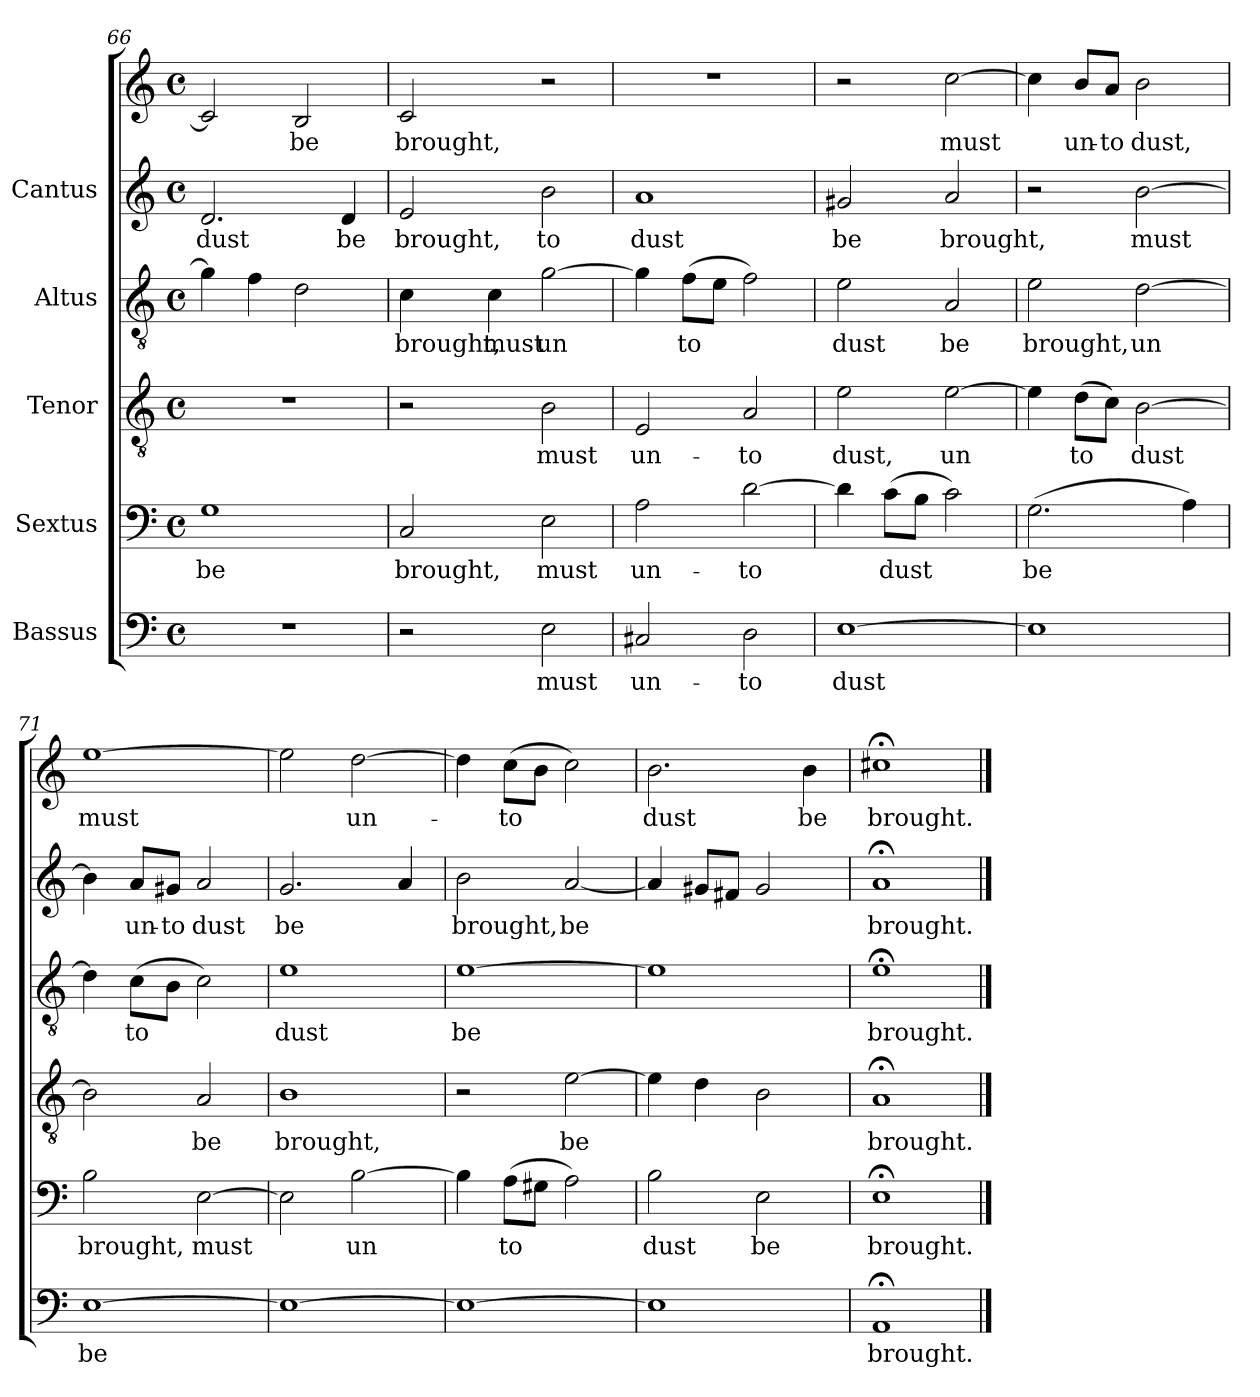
**kern	**text	**kern	**text	**kern	**text	**kern	**text	**kern	**text	**kern	**text
*part5	*part5	*part4	*part4	*part3	*part3	*part2	*part2	*part1	*part1	*part1	*part1
*staff6	*staff6	*staff5	*staff5	*staff4	*staff4	*staff3	*staff3	*staff2	*staff2	*staff1	*staff1
*I"Bassus	*	*I"Sextus	*	*I"Tenor	*	*I"Altus	*	*I"Cantus	*	*	*
*clefF4	*	*clefF4	*	*clefGv2	*	*clefGv2	*	*clefG2	*	*clefG2	*
*M4/4	*	*M4/4	*	*M4/4	*	*M4/4	*	*M4/4	*	*M4/4	*
*met(c)	*	*met(c)	*	*met(c)	*	*met(c)	*	*met(c)	*	*met(c)	*
=66	=66	=66	=66	=66	=66	=66	=66	=66	=66	=66	=66
!	!	!	!LO:LY:b:cj	!	!	!	!	!	!LO:LY:b:cj	!	!LO:LY:b:cj
1r	.	1G	be	1r	.	4g\]	.	2.d/	dust	2c/]	.
.	.	.	.	.	.	4f\	.	.	.	.	.
!	!	!	!	!	!	!	!	!	!	!	!LO:LY:b:cj
.	.	.	.	.	.	2d\	.	.	.	2B/	be
!	!	!	!	!	!	!	!	!	!LO:LY:b:cj	!	!
.	.	.	.	.	.	.	.	4d/	be	.	.
!!LO:PB:g=z
=67	=67	=67	=67	=67	=67	=67	=67	=67	=67	=67	=67
!	!	!	!LO:LY:b:cj	!	!	!	!LO:LY:b:cj	!	!LO:LY:b:cj	!	!LO:LY:b:cj
2r	.	2C/	brought,	2r	.	4c\	brought,	2e/	brought,	2c/	brought,
!	!	!	!	!	!	!	!LO:LY:b:cj	!	!	!	!
.	.	.	.	.	.	4c\	must	.	.	.	.
!	!LO:LY:b:cj	!	!LO:LY:b:cj	!	!LO:LY:b:cj	!	!LO:LY:b:cj	!	!LO:LY:b:cj	!	!
2E\	must	2E\	must	2B\	must	[>2g\	un-	2b\	to	2r	.
=68	=68	=68	=68	=68	=68	=68	=68	=68	=68	=68	=68
!	!LO:LY:b:cj	!	!LO:LY:b:cj	!	!LO:LY:b:cj	!	!LO:LY:b:cj	!	!LO:LY:b:cj	!	!
2C#X/	un-	2A\	un-	2E/	un-	4g\]	-	1a	dust	1r	.
!	!	!	!	!	!	!	!LO:LY:b:cj	!	!	!	!
.	.	.	.	.	.	(>8f\L	to	.	.	.	.
!	!	!	!	!	!	!	!LO:LY:b:cj	!	!	!	!
.	.	.	.	.	.	8e\J	.	.	.	.	.
!	!LO:LY:b:cj	!	!LO:LY:b:cj	!	!LO:LY:b:cj	!	!LO:LY:b:cj	!	!	!	!
2D\	-to	[>2d\	-to	2A/	-to	2f\)	.	.	.	.	.
=69	=69	=69	=69	=69	=69	=69	=69	=69	=69	=69	=69
!	!LO:LY:b:cj	!	!LO:LY:b:cj	!	!LO:LY:b:cj	!	!LO:LY:b:cj	!	!LO:LY:b:cj	!	!
[>1E	dust	4d\]	.	2e\	dust,	2e\	dust	2g#X/	be	2r	.
!	!	!	!LO:LY:b:cj	!	!	!	!	!	!	!	!
.	.	(>8c\L	dust	.	.	.	.	.	.	.	.
!	!	!	!LO:LY:b:cj	!	!	!	!	!	!	!	!
.	.	8B\J	.	.	.	.	.	.	.	.	.
!	!	!	!LO:LY:b:cj	!	!LO:LY:b:cj	!	!LO:LY:b:cj	!	!LO:LY:b:cj	!	!LO:LY:b:cj
.	.	2c\)	.	[>2e\	un-	2A/	be	2a/	brought,	[>2cc\	must
=70	=70	=70	=70	=70	=70	=70	=70	=70	=70	=70	=70
!	!	!	!LO:LY:b:cj	!	!LO:LY:b:cj	!	!LO:LY:b:cj	!	!	!	!LO:LY:b:cj
1E]	.	(>2.G\	be	4e\]	-	2e\	brought,	2r	.	4cc\]	.
!	!	!	!	!	!LO:LY:b:cj	!	!	!	!	!	!LO:LY:b:cj
.	.	.	.	(>8d\L	to	.	.	.	.	8b/L	un-
!	!	!	!	!	!LO:LY:b:cj	!	!	!	!	!	!LO:LY:b:cj
.	.	.	.	8c\J)	.	.	.	.	.	8a/J	-to
!	!	!	!	!	!LO:LY:b:cj	!	!LO:LY:b:cj	!	!LO:LY:b:cj	!	!LO:LY:b:cj
.	.	.	.	[>2B\	dust	[>2d\	un-	[>2b\	must	2b\	dust,
!	!	!	!LO:LY:b:cj	!	!	!	!	!	!	!	!
.	.	4A\)	.	.	.	.	.	.	.	.	.
=71	=71	=71	=71	=71	=71	=71	=71	=71	=71	=71	=71
!	!LO:LY:b:cj	!	!LO:LY:b:cj	!	!LO:LY:b:cj	!	!LO:LY:b:cj	!	!LO:LY:b:cj	!	!LO:LY:b:cj
[>1E	be	2B\	brought,	2B\]	.	4d\]	-	4b\]	.	[>1ee	must
!	!	!	!	!	!	!	!LO:LY:b:cj	!	!LO:LY:b:cj	!	!
.	.	.	.	.	.	(>8c\L	to	8a/L	un-	.	.
!	!	!	!	!	!	!	!LO:LY:b:cj	!	!LO:LY:b:cj	!	!
.	.	.	.	.	.	8B\J	.	8g#X/J	-to	.	.
!	!	!	!LO:LY:b:cj	!	!LO:LY:b:cj	!	!LO:LY:b:cj	!	!LO:LY:b:cj	!	!
.	.	[>2E\	must	2A/	be	2c\)	.	2a/	dust	.	.
=72	=72	=72	=72	=72	=72	=72	=72	=72	=72	=72	=72
!	!	!	!LO:LY:b:cj	!	!LO:LY:b:cj	!	!LO:LY:b:cj	!	!LO:LY:b:cj	!	!LO:LY:b:cj
1E_>	.	2E\]	.	1B	brought,	1e	dust	2.g/	-be	2ee\]	.
!	!	!	!LO:LY:b:cj	!	!	!	!	!	!	!	!LO:LY:b:cj
.	.	[>2B\	un-	.	.	.	.	.	.	[>2dd\	un-
!	!	!	!	!	!	!	!	!	!LO:LY:b:cj	!	!
.	.	.	.	.	.	.	.	4a/	.	.	.
!!LO:LB:g=z
=73	=73	=73	=73	=73	=73	=73	=73	=73	=73	=73	=73
!	!	!	!LO:LY:b:cj	!	!	!	!LO:LY:b:cj	!	!LO:LY:b:cj	!	!LO:LY:b:cj
1E_>	.	4B\]	-	2r	.	[>1e	be	2b\	brought,	4dd\]	.
!	!	!	!LO:LY:b:cj	!	!	!	!	!	!	!	!LO:LY:b:cj
.	.	(>8A\L	to	.	.	.	.	.	.	(>8cc\L	to
!	!	!	!LO:LY:b:cj	!	!	!	!	!	!	!	!LO:LY:b:cj
.	.	8G#X\J	.	.	.	.	.	.	.	8b\J	.
!	!	!	!LO:LY:b:cj	!	!LO:LY:b:cj	!	!	!	!LO:LY:b:cj	!	!LO:LY:b:cj
.	.	2A\)	.	[>2e\	be	.	.	[<2a/	be	2cc\)	.
=74	=74	=74	=74	=74	=74	=74	=74	=74	=74	=74	=74
!	!	!	!LO:LY:b:cj	!	!	!	!	!	!	!	!LO:LY:b:cj
1E]	.	2B\	dust	4e\]	.	1e]	.	4a/]	.	2.b\	dust
.	.	.	.	4d\	.	.	.	8g#X/L	.	.	.
.	.	.	.	.	.	.	.	8f#X/J	.	.	.
!	!	!	!LO:LY:b:cj	!	!	!	!	!	!	!	!
.	.	2E\	be	2B\	.	.	.	2g#/	.	.	.
!	!	!	!	!	!	!	!	!	!	!	!LO:LY:b:cj
.	.	.	.	.	.	.	.	.	.	4b\	be
=75	=75	=75	=75	=75	=75	=75	=75	=75	=75	=75	=75
!	!LO:LY:b:cj	!	!LO:LY:b:cj	!	!LO:LY:b:cj	!	!LO:LY:b:cj	!	!LO:LY:b:cj	!	!LO:LY:b:cj
1AA;<	brought.	1E;<	brought.	1A;<	brought.	1e;<	brought.	1a;<	brought.	1cc#X;<	brought.
==	==	==	==	==	==	==	==	==	==	==	==
*-	*-	*-	*-	*-	*-	*-	*-	*-	*-	*-	*-
